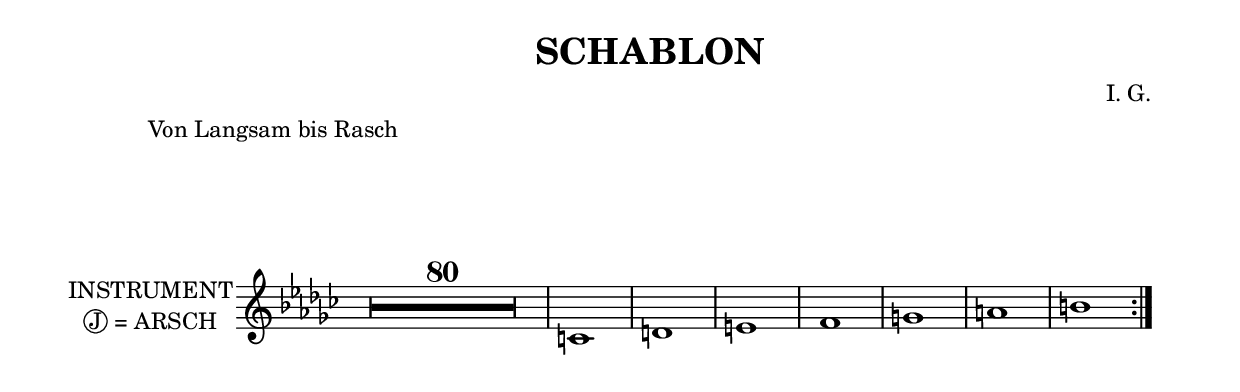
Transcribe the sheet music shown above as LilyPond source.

\version "2.18.0"

\language "deutsch"

\header {
  title = "SCHABLON"
  meter = "Von Langsam bis Rasch"
  composer = "I. G."
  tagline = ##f
}

\paper {
  #(set-paper-size "a4")
  top-system-spacing #'basic-distance = #25
  top-markup-spacing #'basic-distance = #8
  markup-system-spacing #'basic-distance = #26
  system-system-spacing #'basic-distance = #20
  last-bottom-spacing #'basic-distance = #25
  two-sided = ##t
  inner-margin = 25
  outer-margin = 15
}

\layout {
  \context {
    \Score
    \remove "Bar_number_engraver"
  }
}
\score {
  \new Staff \with {
    instrumentName = \markup {
      \center-column {
        "INSTRUMENT"
        \line { \circle J"= ARSCH" }
      }
    }
  }
  \relative c' {
    \clef treble
    \key ges \major
    \time 4/4
    \override Staff.TimeSignature #'stencil = ##f
    \compressFullBarRests
    R1*80

    c d e f g a h

    \bar ":|."
  }
}